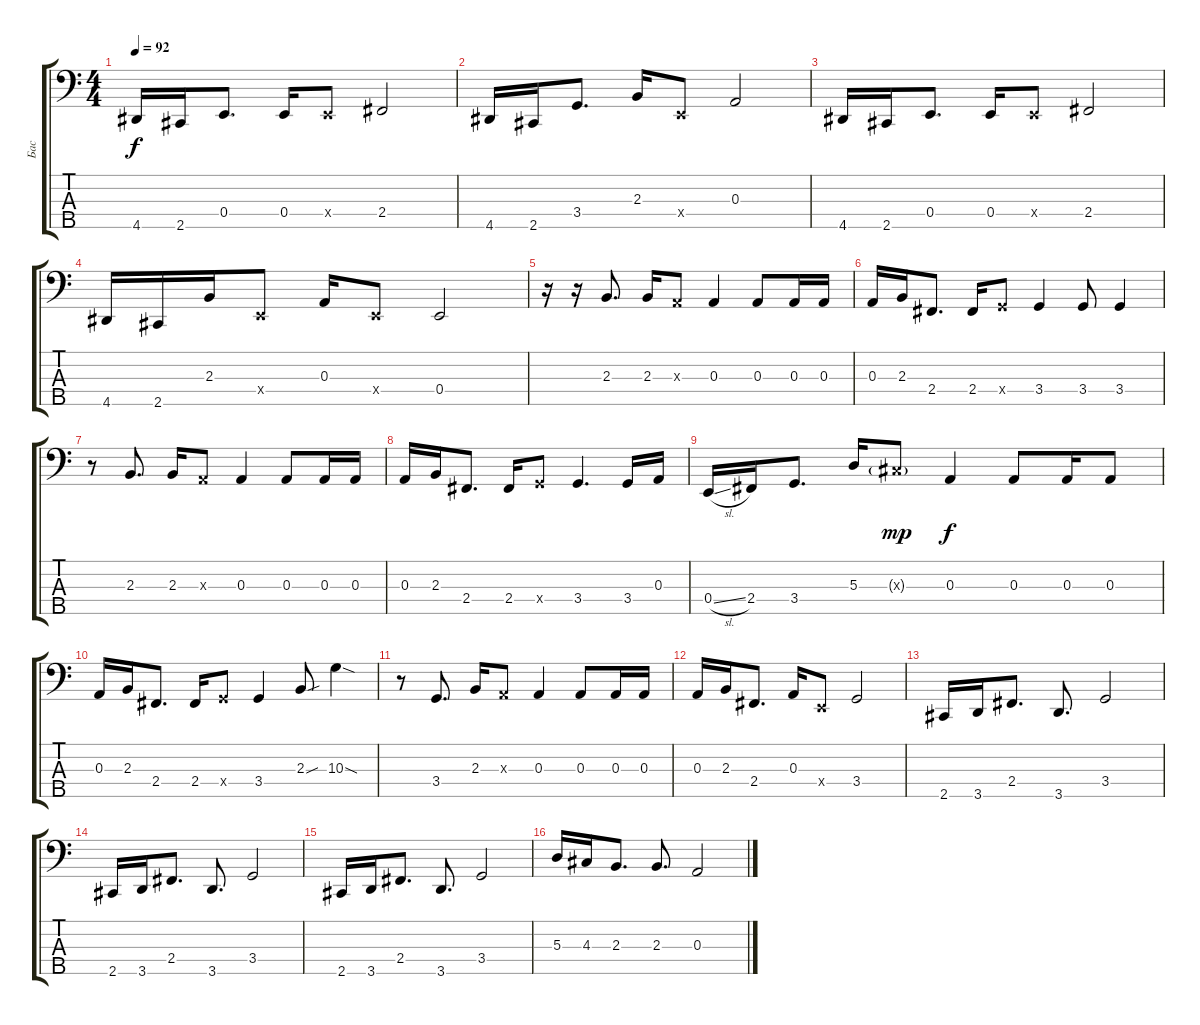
\track ("Бас" "Бас") {instrument electricbassfinger}
\staff {score tabs}
\tuning (G2 D2 A1 E1 B0) {hide}
\ts (4 4)
\tempo 92
\clef f4
\ks c
4.5.16{dy f} 2.5.16 0.4.8{d} 0.4.16 0.4{x}.8 2.4.2 |
4.5.16 2.5.16 3.4.8{d} 2.3.16 0.4{x}.8 0.3.2 |
4.5.16 2.5.16 0.4.8{d} 0.4.16 0.4{x}.8 2.4.2 |
4.5.16 2.5.16 2.3.16 0.4{x}.8 0.3.16 0.4{x}.8 0.4.2 |
r.16 r.16 2.3.8{d} 2.3.16 0.3{x}.8 0.3.4 0.3.8 0.3.16 0.3.16 |
0.3.16 2.3.16 2.4.8{d} 2.4.16 3.4{x}.8 3.4.4 3.4.8 3.4.4 |
r.8 2.3.8{d} 2.3.16 0.3{x}.8 0.3.4 0.3.8 0.3.16 0.3.16 |
0.3.16 2.3.16 2.4.8{d} 2.4.16 3.4{x}.8 3.4.4{d} 3.4.16 0.3.16 |
0.4{sl}.16 2.4.16 3.4.8{d} 5.3.16 4.3{g x}.8{dy mp} 0.3.4{dy f} 0.3.8 0.3.16 0.3.8 |
0.3.16 2.3.16 2.4.8{d} 2.4.16 3.4{x}.8 3.4.4 2.3{sou}.8 10.3{sod}.4 |
r.8 3.4.8{d} 2.3.16 0.3{x}.8 0.3.4 0.3.8 0.3.16 0.3.16 |
0.3.16 2.3.16 2.4.8{d} 0.3.16 0.4{x}.8 3.4.2 |
2.5.16 3.5.16 2.4.8{d} 3.5.8{d} 3.4.2 |
2.5.16 3.5.16 2.4.8{d} 3.5.8{d} 3.4.2 |
2.5.16 3.5.16 2.4.8{d} 3.5.8{d} 3.4.2 |
5.3.16 4.3.16 2.3.8{d} 2.3.8{d} 0.3.2
